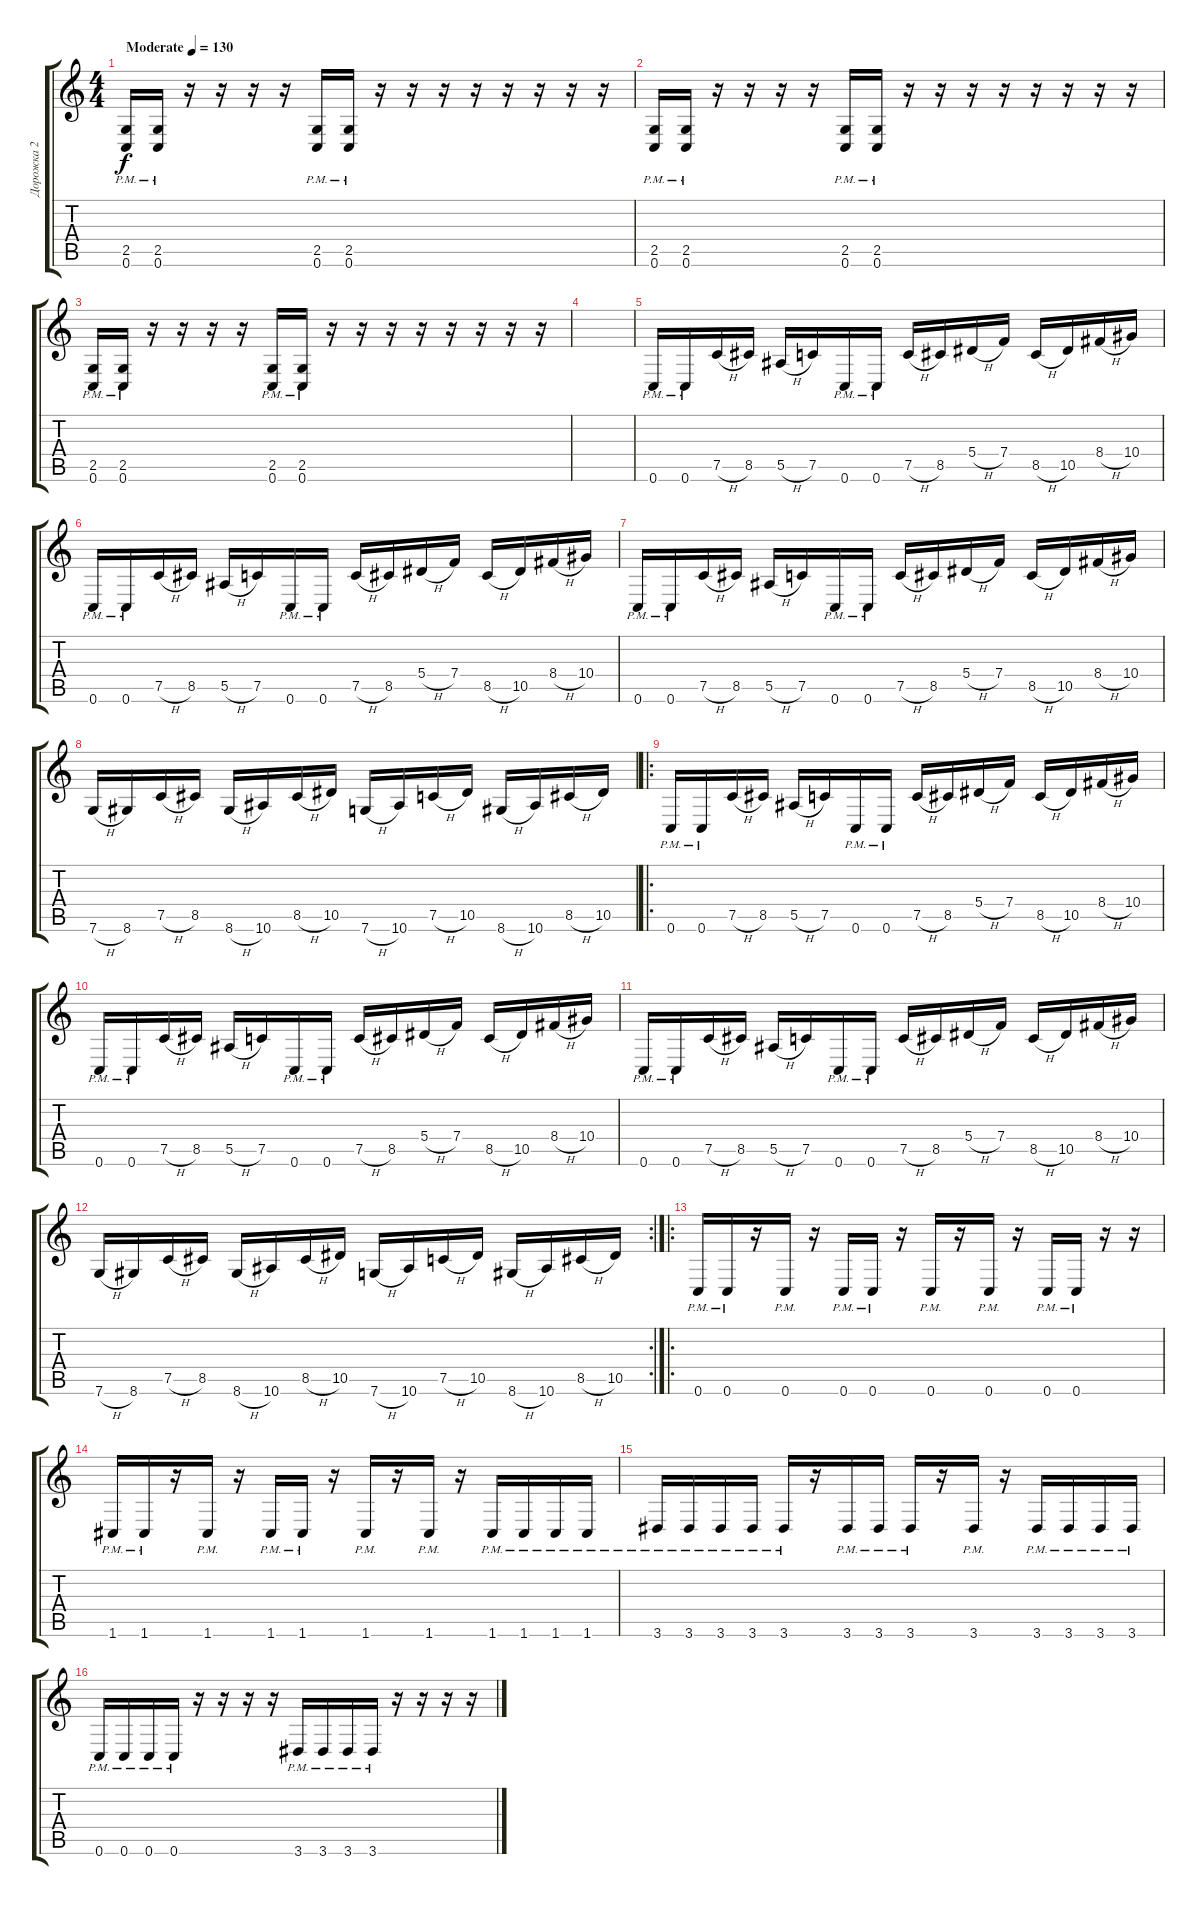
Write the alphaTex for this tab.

\track ("Дорожка 2" "Дорожка 2") {instrument distortionguitar}
\staff {score tabs}
\tuning (C4 G3 Eb3 Bb2 F2 C2) {hide}
\ts (4 4)
\tempo (130 "Moderate")
\clef g2
\ks c
(2.5{pm} 0.6{pm}).16{dy f instrument distortionguitar} (2.5{pm} 0.6{pm}).16 r.16 r.16 r.16 r.16 (2.5{pm} 0.6{pm}).16 (2.5{pm} 0.6{pm}).16 r.16 r.16 r.16 r.16 r.16 r.16 r.16 r.16 |
(2.5{pm} 0.6{pm}).16 (2.5{pm} 0.6{pm}).16 r.16 r.16 r.16 r.16 (2.5{pm} 0.6{pm}).16 (2.5{pm} 0.6{pm}).16 r.16 r.16 r.16 r.16 r.16 r.16 r.16 r.16 |
(2.5{pm} 0.6{pm}).16 (2.5{pm} 0.6{pm}).16 r.16 r.16 r.16 r.16 (2.5{pm} 0.6{pm}).16 (2.5{pm} 0.6{pm}).16 r.16 r.16 r.16 r.16 r.16 r.16 r.16 r.16 |
|
0.6{pm}.16 0.6{pm}.16 7.5{h}.16 8.5.16 5.5{h}.16 7.5.16 0.6{pm}.16 0.6{pm}.16 7.5{h}.16 8.5.16 5.4{h}.16 7.4.16 8.5{h}.16 10.5.16 8.4{h}.16 10.4.16 |
0.6{pm}.16 0.6{pm}.16 7.5{h}.16 8.5.16 5.5{h}.16 7.5.16 0.6{pm}.16 0.6{pm}.16 7.5{h}.16 8.5.16 5.4{h}.16 7.4.16 8.5{h}.16 10.5.16 8.4{h}.16 10.4.16 |
0.6{pm}.16 0.6{pm}.16 7.5{h}.16 8.5.16 5.5{h}.16 7.5.16 0.6{pm}.16 0.6{pm}.16 7.5{h}.16 8.5.16 5.4{h}.16 7.4.16 8.5{h}.16 10.5.16 8.4{h}.16 10.4.16 |
7.6{h}.16 8.6.16 7.5{h}.16 8.5.16 8.6{h}.16 10.6.16 8.5{h}.16 10.5.16 7.6{h}.16 10.6.16 7.5{h}.16 10.5.16 8.6{h}.16 10.6.16 8.5{h}.16 10.5.16 |
\ro
0.6{pm}.16 0.6{pm}.16 7.5{h}.16 8.5.16 5.5{h}.16 7.5.16 0.6{pm}.16 0.6{pm}.16 7.5{h}.16 8.5.16 5.4{h}.16 7.4.16 8.5{h}.16 10.5.16 8.4{h}.16 10.4.16 |
0.6{pm}.16 0.6{pm}.16 7.5{h}.16 8.5.16 5.5{h}.16 7.5.16 0.6{pm}.16 0.6{pm}.16 7.5{h}.16 8.5.16 5.4{h}.16 7.4.16 8.5{h}.16 10.5.16 8.4{h}.16 10.4.16 |
0.6{pm}.16 0.6{pm}.16 7.5{h}.16 8.5.16 5.5{h}.16 7.5.16 0.6{pm}.16 0.6{pm}.16 7.5{h}.16 8.5.16 5.4{h}.16 7.4.16 8.5{h}.16 10.5.16 8.4{h}.16 10.4.16 |
\rc 2
7.6{h}.16 8.6.16 7.5{h}.16 8.5.16 8.6{h}.16 10.6.16 8.5{h}.16 10.5.16 7.6{h}.16 10.6.16 7.5{h}.16 10.5.16 8.6{h}.16 10.6.16 8.5{h}.16 10.5.16 |
\ro
0.6{pm}.16 0.6{pm}.16 r.16 0.6{pm}.16 r.16 0.6{pm}.16 0.6{pm}.16 r.16 0.6{pm}.16 r.16 0.6{pm}.16 r.16 0.6{pm}.16 0.6{pm}.16 r.16 r.16 |
1.6{pm}.16 1.6{pm}.16 r.16 1.6{pm}.16 r.16 1.6{pm}.16 1.6{pm}.16 r.16 1.6{pm}.16 r.16 1.6{pm}.16 r.16 1.6{pm}.16 1.6{pm}.16 1.6{pm}.16 1.6{pm}.16 |
3.6{pm}.16 3.6{pm}.16 3.6{pm}.16 3.6{pm}.16 3.6{pm}.16 r.16 3.6{pm}.16 3.6{pm}.16 3.6{pm}.16 r.16 3.6{pm}.16 r.16 3.6{pm}.16 3.6{pm}.16 3.6{pm}.16 3.6{pm}.16 |
0.6{pm}.16 0.6{pm}.16 0.6{pm}.16 0.6{pm}.16 r.16 r.16 r.16 r.16 3.6{pm}.16 3.6{pm}.16 3.6{pm}.16 3.6{pm}.16 r.16 r.16 r.16 r.16
